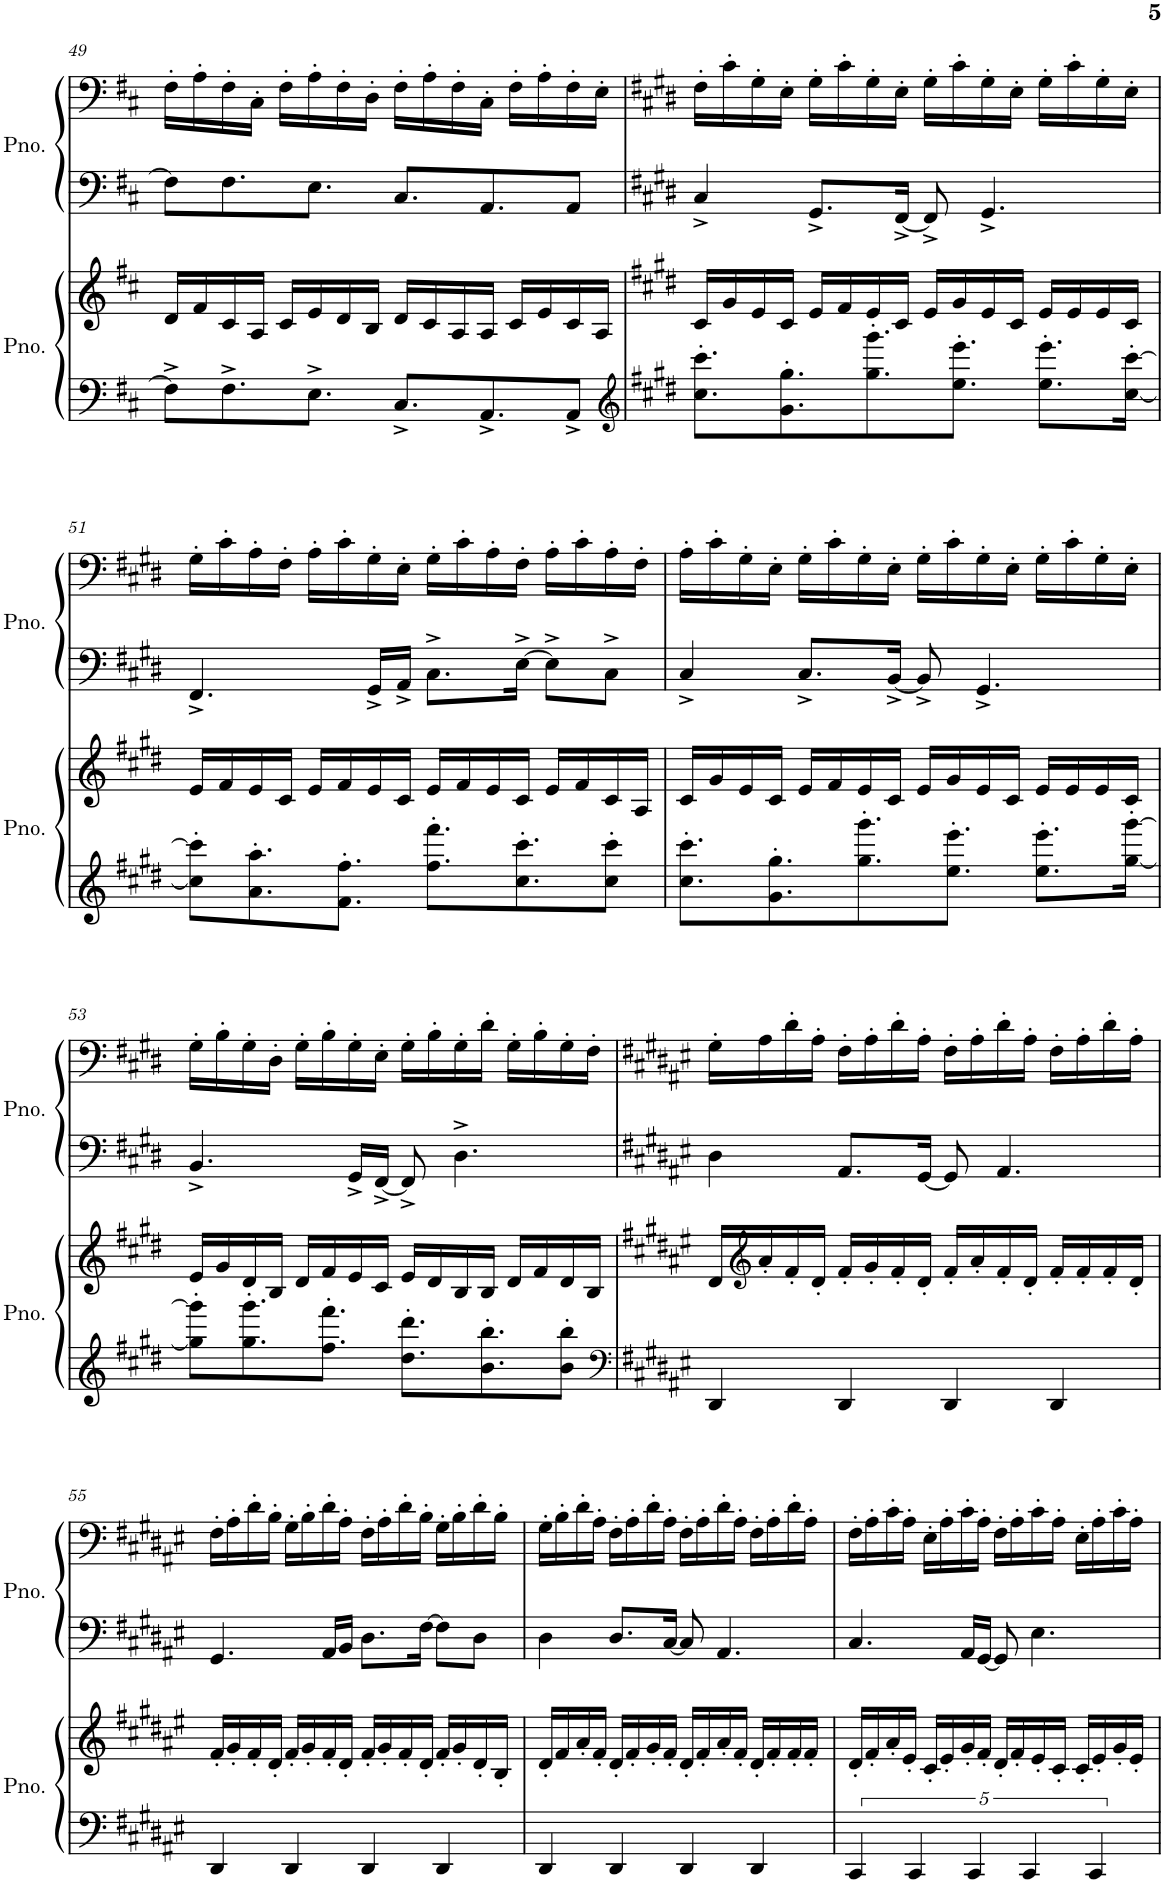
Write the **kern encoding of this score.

**kern	**kern	**kern	**kern
*part2	*part2	*part1	*part1
*staff4	*staff3	*staff2	*staff1
*I"Piano	*	*I"Piano	*
*I'Pno.	*	*I'Pno.	*
!!LO:PB:g=z
*clefF4	*clefG2	*clefF4	*clefF4
*k[f#c#]	*k[f#c#]	*k[f#c#]	*k[f#c#]
*M4/4	*M4/4	*M4/4	*M4/4
=49	=49	=49	=49
8F#^\L]	16d/LL	8F#\L]	16F#'\LL
.	16f#/	.	16A'\
8.F#^\	16c#/	8.F#\	16F#'\
.	16A/JJ	.	16C#'\JJ
.	16c#/LL	.	16F#'\LL
8.E^\J	16e/	8.E\J	16A'\
.	16d/	.	16F#'\
.	16B/JJ	.	16D'\JJ
8.C#^/L	16d/LL	8.C#/L	16F#'\LL
.	16c#/	.	16A'\
.	16A/	.	16F#'\
8.AA^/	16A/JJ	8.AA/	16C#'\JJ
.	16c#/LL	.	16F#'\LL
.	16e/	.	16A'\
8AA^/J	16c#/	8AA/J	16F#'\
.	16A/JJ	.	16E'\JJ
=50	=50	=50	=50
*clefG2	*	*	*
*k[f#c#g#d#]	*k[f#c#g#d#]	*k[f#c#g#d#]	*k[f#c#g#d#]
8.cc#\' 8.ccc#\'L	16c#/LL	4C#^/	16F#'\LL
.	16g#/	.	16c#'\
.	16e/	.	16G#'\
8.g#\' 8.gg#\'	16c#/JJ	.	16E'\JJ
.	16e/LL	8.GG#^/L	16G#'\LL
.	16f#/	.	16c#'\
8.gg#\' 8.ggg#\'	16e/	.	16G#'\
.	16c#/JJ	[16FF#^/Jk	16E'\JJ
.	16e/LL	8FF#^/]	16G#'\LL
8.ee\' 8.eee\'J	16g#/	.	16c#'\
.	16e/	4.GG#^/	16G#'\
.	16c#/JJ	.	16E'\JJ
8.ee\' 8.eee\'L	16e/LL	.	16G#'\LL
.	16e/	.	16c#'\
.	16e/	.	16G#'\
[16cc#\' [16ccc#\'Jk	16c#/JJ	.	16E'\JJ
!!LO:LB:g=z
=51	=51	=51	=51
8cc#\]' 8ccc#\]'L	16e/LL	4.FF#^/	16G#'\LL
.	16f#/	.	16c#'\
8.a\' 8.aa\'	16e/	.	16A'\
.	16c#/JJ	.	16F#'\JJ
.	16e/LL	.	16A'\LL
8.f#\' 8.ff#\'J	16f#/	.	16c#'\
.	16e/	16GG#^/LL	16G#'\
.	16c#/JJ	16AA^/JJ	16E'\JJ
8.ff#\' 8.fff#\'L	16e/LL	8.C#^\L	16G#'\LL
.	16f#/	.	16c#'\
.	16e/	.	16A'\
8.cc#\' 8.ccc#\'	16c#/JJ	[16E^\Jk	16F#'\JJ
.	16e/LL	8E^\L]	16A'\LL
.	16f#/	.	16c#'\
8cc#\' 8ccc#\'J	16c#/	8C#^\J	16A'\
.	16A/JJ	.	16F#'\JJ
=52	=52	=52	=52
8.cc#\' 8.ccc#\'L	16c#/LL	4C#^/	16A'\LL
.	16g#/	.	16c#'\
.	16e/	.	16G#'\
8.g#\' 8.gg#\'	16c#/JJ	.	16E'\JJ
.	16e/LL	8.C#^/L	16G#'\LL
.	16f#/	.	16c#'\
8.gg#\' 8.ggg#\'	16e/	.	16G#'\
.	16c#/JJ	[16BB^/Jk	16E'\JJ
.	16e/LL	8BB^/]	16G#'\LL
8.ee\' 8.eee\'J	16g#/	.	16c#'\
.	16e/	4.GG#^/	16G#'\
.	16c#/JJ	.	16E'\JJ
8.ee\' 8.eee\'L	16e/LL	.	16G#'\LL
.	16e/	.	16c#'\
.	16e/	.	16G#'\
[16gg#\' [16ggg#\'Jk	16c#/JJ	.	16E'\JJ
!!LO:LB:g=z
=53	=53	=53	=53
8gg#\]' 8ggg#\]'L	16e/LL	4.BB^/	16G#'\LL
.	16g#/	.	16B'\
8.gg#\' 8.ggg#\'	16d#/	.	16G#'\
.	16B/JJ	.	16D#'\JJ
.	16d#/LL	.	16G#'\LL
8.ff#\' 8.fff#\'J	16f#/	.	16B'\
.	16e/	16GG#^/LL	16G#'\
.	16c#/JJ	[16FF#^/JJ	16E'\JJ
8.dd#\' 8.ddd#\'L	16e/LL	8FF#^/]	16G#'\LL
.	16d#/	.	16B'\
.	16B/	4.D#^\	16G#'\
8.b\' 8.bb\'	16B/JJ	.	16d#'\JJ
.	16d#/LL	.	16G#'\LL
.	16f#/	.	16B'\
8b\' 8bb\'J	16d#/	.	16G#'\
.	16B/JJ	.	16F#'\JJ
=54	=54	=54	=54
*clefF4	*	*	*
*k[f#c#g#d#a#e#]	*k[f#c#g#d#a#e#]	*k[f#c#g#d#a#e#]	*k[f#c#g#d#a#e#]
4DD#/	16d#/LL	4D#\	16G#'\LL
*	*clefG2	*	*
.	16a#'/	.	16A#\
.	16f#'/	.	16d#'\
.	16d#'/JJ	.	16A#'\JJ
4DD#/	16f#'/LL	8.AA#/L	16F#'\LL
.	16g#'/	.	16A#'\
.	16f#'/	.	16d#'\
.	16d#'/JJ	[16GG#/Jk	16A#'\JJ
4DD#/	16f#'/LL	8GG#/]	16F#'\LL
.	16a#'/	.	16A#'\
.	16f#'/	4.AA#/	16d#'\
.	16d#'/JJ	.	16A#'\JJ
4DD#/	16f#'/LL	.	16F#'\LL
.	16f#'/	.	16A#'\
.	16f#'/	.	16d#'\
.	16d#'/JJ	.	16A#'\JJ
!!LO:LB:g=z
=55	=55	=55	=55
4DD#/	16f#'/LL	4.GG#/	16F#'\LL
.	16g#'/	.	16A#'\
.	16f#'/	.	16d#'\
.	16d#'/JJ	.	16B'\JJ
4DD#/	16f#'/LL	.	16G#'\LL
.	16g#'/	.	16B'\
.	16f#'/	16AA#/LL	16d#'\
.	16d#'/JJ	16BB/JJ	16A#'\JJ
4DD#/	16f#'/LL	8.D#\L	16F#'\LL
.	16g#'/	.	16A#'\
.	16f#'/	.	16d#'\
.	16d#'/JJ	[16F#\Jk	16B'\JJ
4DD#/	16f#'/LL	8F#\L]	16G#'\LL
.	16g#'/	.	16B'\
.	16d#'/	8D#\J	16d#'\
.	16B'/JJ	.	16B'\JJ
=56	=56	=56	=56
4DD#/	16d#'/LL	4D#\	16G#'\LL
.	16f#/	.	16B'\
.	16a#'/	.	16d#'\
.	16f#'/JJ	.	16A#'\JJ
4DD#/	16d#'/LL	8.D#/L	16F#'\LL
.	16f#'/	.	16A#'\
.	16g#'/	.	16d#'\
.	16f#'/JJ	[16C#/Jk	16A#'\JJ
4DD#/	16d#'/LL	8C#/]	16F#'\LL
.	16f#'/	.	16A#'\
.	16a#'/	4.AA#/	16d#'\
.	16f#'/JJ	.	16A#'\JJ
4DD#/	16d#'/LL	.	16F#'\LL
.	16f#'/	.	16A#'\
.	16f#'/	.	16d#'\
.	16f#'/JJ	.	16A#'\JJ
=57	=57	=57	=57
5CC#/	16d#'/LL	4.C#/	16F#'\LL
.	16f#'/	.	16A#'\
.	16a#'/	.	16c#'\
.	16e#'/JJ	.	16A#'\JJ
5CC#/	.	.	.
.	16c#'/LL	.	16E#'\LL
.	16e#'/	.	16A#'\
.	16g#'/	16AA#/LL	16c#'\
5CC#/	.	.	.
.	16f#'/JJ	[16GG#/JJ	16A#'\JJ
.	16d#'/LL	8GG#/]	16F#'\LL
.	16f#'/	.	16A#'\
5CC#/	.	.	.
.	16e#'/	4.E#\	16c#'\
.	16c#'/JJ	.	16A#'\JJ
.	16c#'/LL	.	16E#'\LL
5CC#/	.	.	.
.	16e#'/	.	16A#'\
.	16g#'/	.	16c#'\
.	16e#'/JJ	.	16A#'\JJ
=	=	=	=
*-	*-	*-	*-
